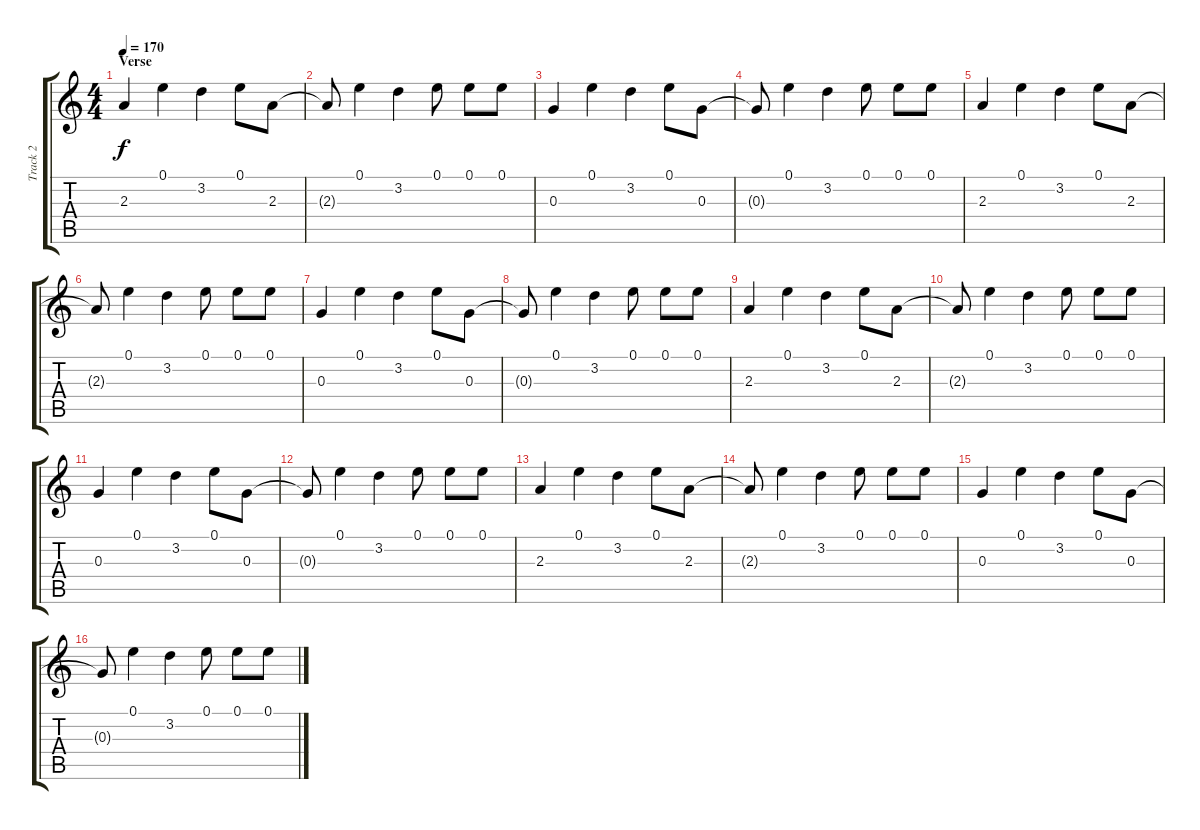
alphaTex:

\track ("Track 2" "Track 2") {instrument electricguitarjazz}
\staff {score tabs}
\tuning (E4 B3 G3 D3 A2 E2) {hide}
\ts (4 4)
\section ("" "Verse")
\tempo 170
\clef g2
\ks c
2.3.4{dy f} 0.1.4 3.2.4 0.1.8 2.3.8 |
2.3{t}.8 0.1.4 3.2.4 0.1.8 0.1.8 0.1.8 |
0.3.4 0.1.4 3.2.4 0.1.8 0.3.8 |
0.3{t}.8 0.1.4 3.2.4 0.1.8 0.1.8 0.1.8 |
2.3.4 0.1.4 3.2.4 0.1.8 2.3.8 |
2.3{t}.8 0.1.4 3.2.4 0.1.8 0.1.8 0.1.8 |
0.3.4 0.1.4 3.2.4 0.1.8 0.3.8 |
0.3{t}.8 0.1.4 3.2.4 0.1.8 0.1.8 0.1.8 |
2.3.4 0.1.4 3.2.4 0.1.8 2.3.8 |
2.3{t}.8 0.1.4 3.2.4 0.1.8 0.1.8 0.1.8 |
0.3.4 0.1.4 3.2.4 0.1.8 0.3.8 |
0.3{t}.8 0.1.4 3.2.4 0.1.8 0.1.8 0.1.8 |
2.3.4 0.1.4 3.2.4 0.1.8 2.3.8 |
2.3{t}.8 0.1.4 3.2.4 0.1.8 0.1.8 0.1.8 |
0.3.4 0.1.4 3.2.4 0.1.8 0.3.8 |
0.3{t}.8 0.1.4 3.2.4 0.1.8 0.1.8 0.1.8
